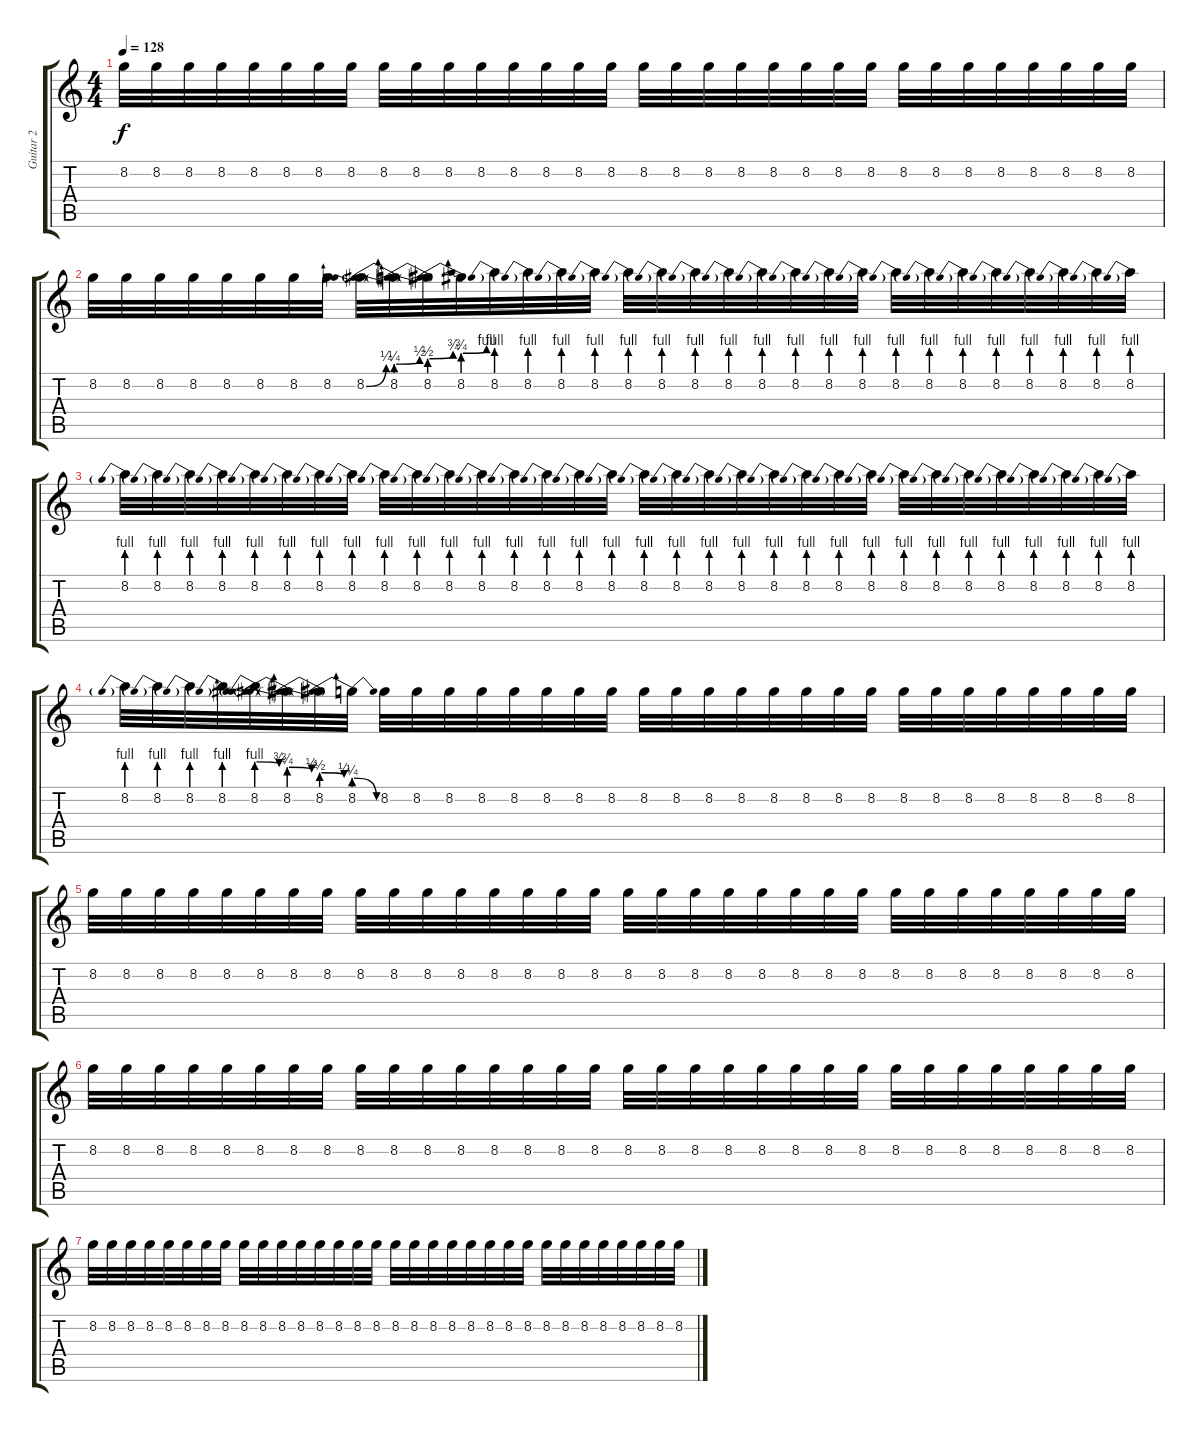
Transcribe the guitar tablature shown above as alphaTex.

\track ("Guitar 2" "Guitar 2") {instrument electricguitarjazz}
\staff {score tabs}
\tuning (E4 B3 G3 D3 A2 E2) {hide}
\ts (4 4)
\tempo 128
\clef g2
\ks c
8.2.32{dy f} 8.2.32 8.2.32 8.2.32 8.2.32 8.2.32 8.2.32 8.2.32 8.2.32 8.2.32 8.2.32 8.2.32 8.2.32 8.2.32 8.2.32 8.2.32 8.2.32 8.2.32 8.2.32 8.2.32 8.2.32 8.2.32 8.2.32 8.2.32 8.2.32 8.2.32 8.2.32 8.2.32 8.2.32 8.2.32 8.2.32 8.2.32 |
8.2.32 8.2.32 8.2.32 8.2.32 8.2.32 8.2.32 8.2.32 8.2.32 8.2{be (bend 0 0 60 1)}.32 8.2{be (prebendbend 0 1 60 2)}.32 8.2{be (prebendbend 0 2 60 3)}.32 8.2{be (prebendbend 0 3 60 4)}.32 8.2{be (prebend 0 4 60 4)}.32 8.2{be (prebend 0 4 60 4)}.32 8.2{be (prebend 0 4 60 4)}.32 8.2{be (prebend 0 4 60 4)}.32 8.2{be (prebend 0 4 60 4)}.32 8.2{be (prebend 0 4 60 4)}.32 8.2{be (prebend 0 4 60 4)}.32 8.2{be (prebend 0 4 60 4)}.32 8.2{be (prebend 0 4 60 4)}.32 8.2{be (prebend 0 4 60 4)}.32 8.2{be (prebend 0 4 60 4)}.32 8.2{be (prebend 0 4 60 4)}.32 8.2{be (prebend 0 4 60 4)}.32 8.2{be (prebend 0 4 60 4)}.32 8.2{be (prebend 0 4 60 4)}.32 8.2{be (prebend 0 4 60 4)}.32 8.2{be (prebend 0 4 60 4)}.32 8.2{be (prebend 0 4 60 4)}.32 8.2{be (prebend 0 4 60 4)}.32 8.2{be (prebend 0 4 60 4)}.32 |
8.2{be (prebend 0 4 60 4)}.32 8.2{be (prebend 0 4 60 4)}.32 8.2{be (prebend 0 4 60 4)}.32 8.2{be (prebend 0 4 60 4)}.32 8.2{be (prebend 0 4 60 4)}.32 8.2{be (prebend 0 4 60 4)}.32 8.2{be (prebend 0 4 60 4)}.32 8.2{be (prebend 0 4 60 4)}.32 8.2{be (prebend 0 4 60 4)}.32 8.2{be (prebend 0 4 60 4)}.32 8.2{be (prebend 0 4 60 4)}.32 8.2{be (prebend 0 4 60 4)}.32 8.2{be (prebend 0 4 60 4)}.32 8.2{be (prebend 0 4 60 4)}.32 8.2{be (prebend 0 4 60 4)}.32 8.2{be (prebend 0 4 60 4)}.32 8.2{be (prebend 0 4 60 4)}.32 8.2{be (prebend 0 4 60 4)}.32 8.2{be (prebend 0 4 60 4)}.32 8.2{be (prebend 0 4 60 4)}.32 8.2{be (prebend 0 4 60 4)}.32 8.2{be (prebend 0 4 60 4)}.32 8.2{be (prebend 0 4 60 4)}.32 8.2{be (prebend 0 4 60 4)}.32 8.2{be (prebend 0 4 60 4)}.32 8.2{be (prebend 0 4 60 4)}.32 8.2{be (prebend 0 4 60 4)}.32 8.2{be (prebend 0 4 60 4)}.32 8.2{be (prebend 0 4 60 4)}.32 8.2{be (prebend 0 4 60 4)}.32 8.2{be (prebend 0 4 60 4)}.32 8.2{be (prebend 0 4 60 4)}.32 |
8.2{be (prebend 0 4 60 4)}.32 8.2{be (prebend 0 4 60 4)}.32 8.2{be (prebend 0 4 60 4)}.32 8.2{be (prebend 0 4 60 4)}.32 8.2{be (prebendrelease 0 4 60 3)}.32 8.2{be (prebendrelease 0 3 60 2)}.32 8.2{be (prebendrelease 0 2 60 1)}.32 8.2{be (prebendrelease 0 1 60 0)}.32 8.2.32 8.2.32 8.2.32 8.2.32 8.2.32 8.2.32 8.2.32 8.2.32 8.2.32 8.2.32 8.2.32 8.2.32 8.2.32 8.2.32 8.2.32 8.2.32 8.2.32 8.2.32 8.2.32 8.2.32 8.2.32 8.2.32 8.2.32 8.2.32 |
8.2.32 8.2.32 8.2.32 8.2.32 8.2.32 8.2.32 8.2.32 8.2.32 8.2.32 8.2.32 8.2.32 8.2.32 8.2.32 8.2.32 8.2.32 8.2.32 8.2.32 8.2.32 8.2.32 8.2.32 8.2.32 8.2.32 8.2.32 8.2.32 8.2.32 8.2.32 8.2.32 8.2.32 8.2.32 8.2.32 8.2.32 8.2.32 |
8.2.32 8.2.32 8.2.32 8.2.32 8.2.32 8.2.32 8.2.32 8.2.32 8.2.32 8.2.32 8.2.32 8.2.32 8.2.32 8.2.32 8.2.32 8.2.32 8.2.32 8.2.32 8.2.32 8.2.32 8.2.32 8.2.32 8.2.32 8.2.32 8.2.32 8.2.32 8.2.32 8.2.32 8.2.32 8.2.32 8.2.32 8.2.32 |
8.2.32 8.2.32 8.2.32 8.2.32 8.2.32 8.2.32 8.2.32 8.2.32 8.2.32 8.2.32 8.2.32 8.2.32 8.2.32 8.2.32 8.2.32 8.2.32 8.2.32 8.2.32 8.2.32 8.2.32 8.2.32 8.2.32 8.2.32 8.2.32 8.2.32 8.2.32 8.2.32 8.2.32 8.2.32 8.2.32 8.2.32 8.2.32
